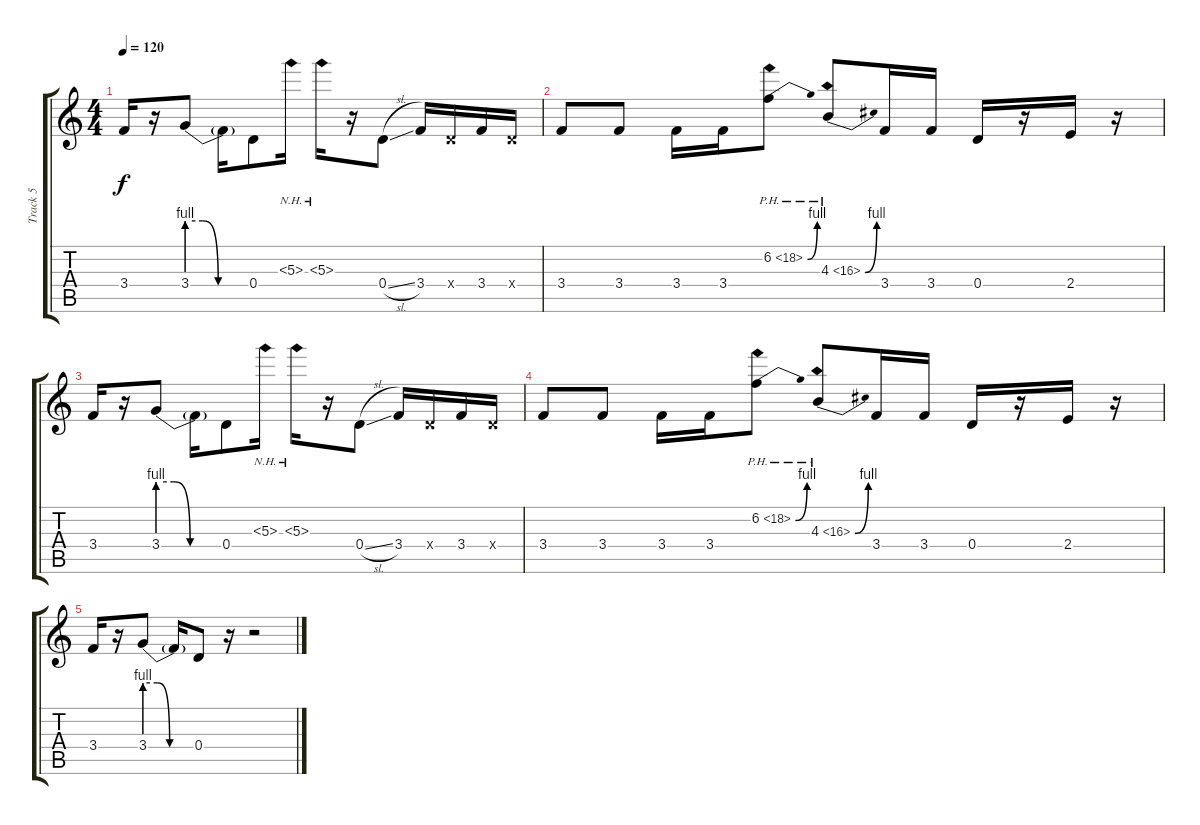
\track ("Track 5" "Track 5") {instrument overdrivenguitar}
\staff {score tabs}
\tuning (E4 B3 G3 D3 A2 D2) {hide}
\ts (4 4)
\tempo 120
\clef g2
\ks c
3.4.16{dy f} r.16 3.4{be (custom 0 4 15 4 30 0 60 0)}.8 3.4{t}.16 0.4.8 5.3{nh}.16 5.3{nh}.16 r.16 0.4{sl}.8 3.4.16 0.4{x}.16 3.4.16 0.4{x}.16 |
3.4.8 3.4.8 3.4.16 3.4.16 6.2{be (bend 0 0 60 4) ph 12}.8 4.3{be (bend 0 0 60 4) ph 12}.8 3.4.16 3.4.16 0.4.16 r.16 2.4.16 r.16 |
3.4.16 r.16 3.4{be (custom 0 4 15 4 30 0 60 0)}.8 3.4{t}.16 0.4.8 5.3{nh}.16 5.3{nh}.16 r.16 0.4{sl}.8 3.4.16 0.4{x}.16 3.4.16 0.4{x}.16 |
3.4.8 3.4.8 3.4.16 3.4.16 6.2{be (bend 0 0 60 4) ph 12}.8 4.3{be (bend 0 0 60 4) ph 12}.8 3.4.16 3.4.16 0.4.16 r.16 2.4.16 r.16 |
3.4.16 r.16 3.4{be (custom 0 4 15 4 30 0 60 0)}.8 3.4{t}.16 0.4.8 r.16 r.2
